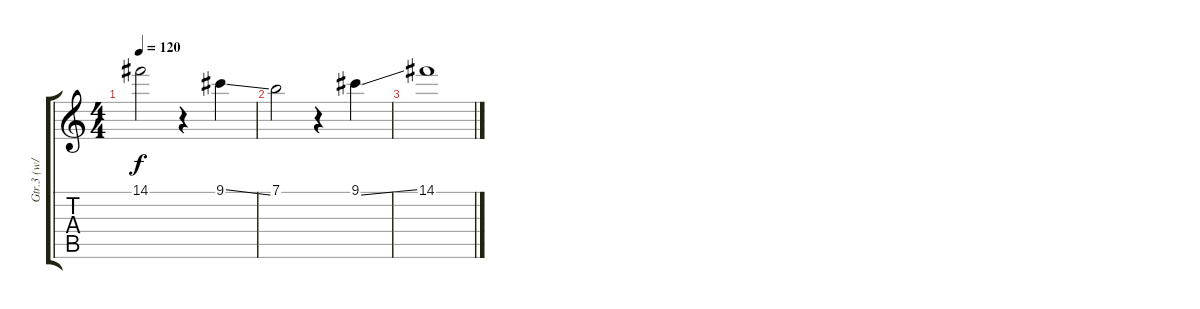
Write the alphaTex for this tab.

\track ("Gtr.3 (w/ slide)" "Gtr.3 (w/ ") {instrument electricguitarjazz}
\staff {score tabs}
\tuning (E4 B3 G3 D3 A2 E2) {hide}
\ts (4 4)
\tempo 120
\clef g2
\ks c
14.1.2{dy f} r.4 9.1{ss}.4 |
7.1.2 r.4 9.1{ss}.4 |
14.1.1
